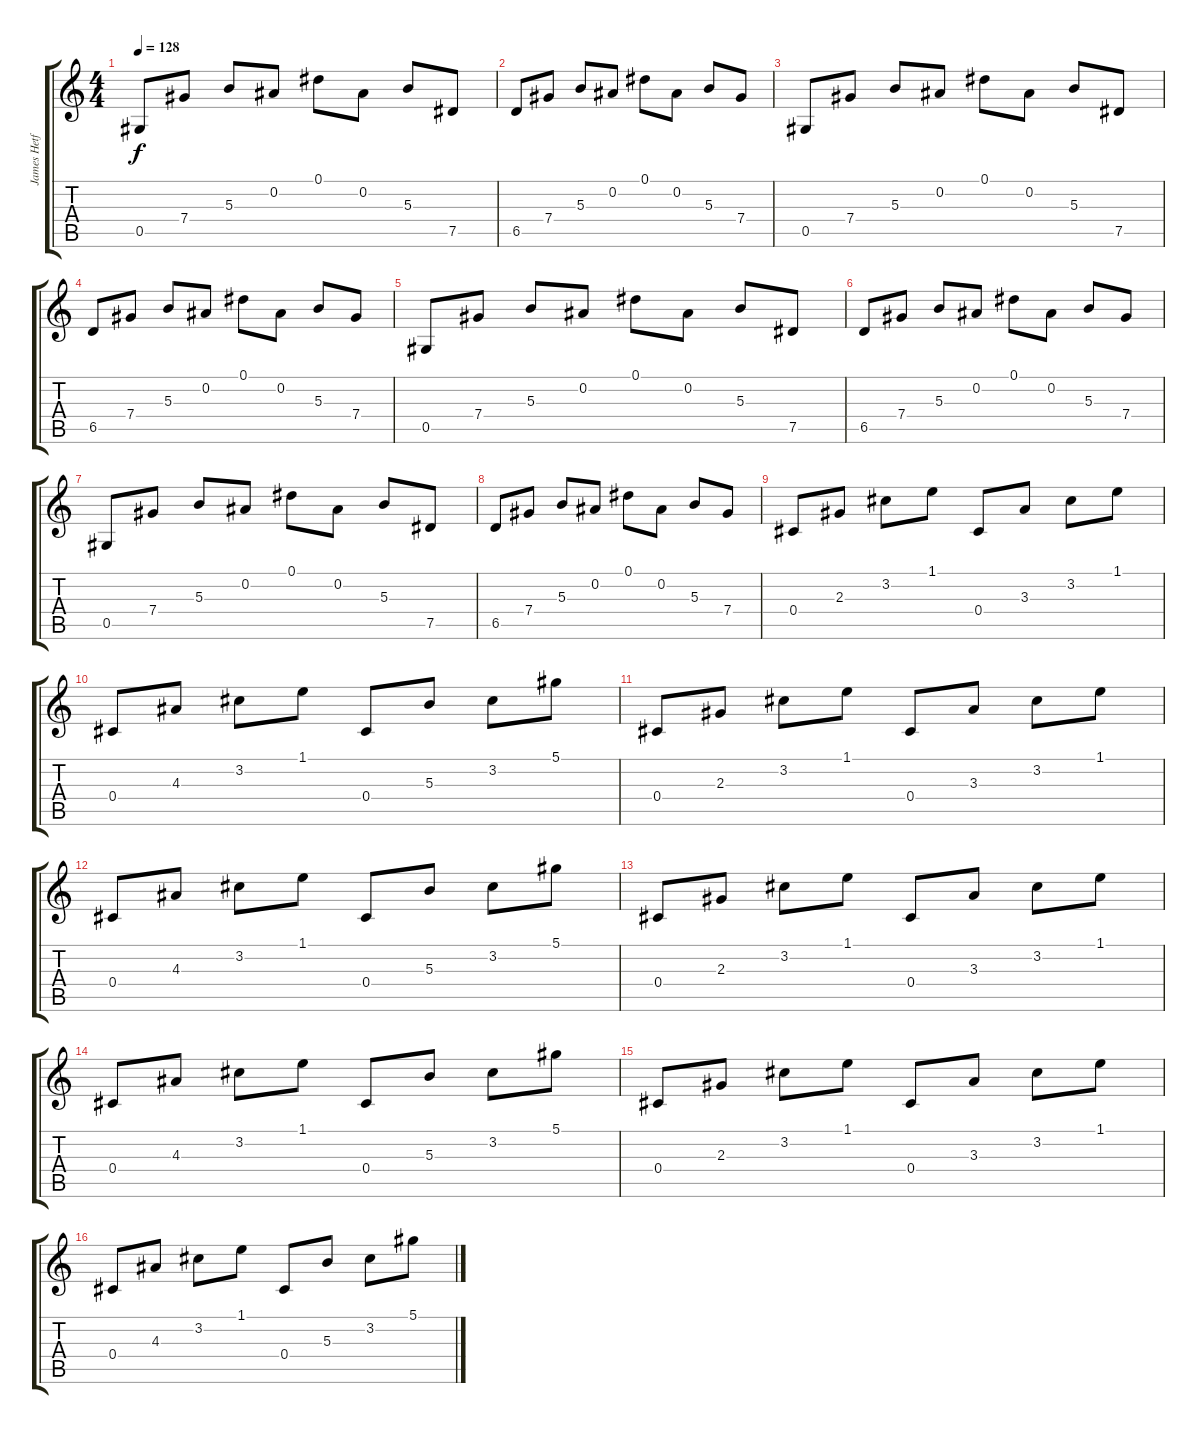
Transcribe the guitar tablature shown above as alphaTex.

\track ("James Hetfield" "James Hetf") {instrument electricguitarjazz}
\staff {score tabs}
\tuning (Eb4 Bb3 Gb3 Db3 Ab2 Eb2) {hide}
\ts (4 4)
\tempo 128
\clef g2
\ks c
0.5.8{dy f} 7.4.8 5.3.8 0.2.8 0.1.8 0.2.8 5.3.8 7.5.8 |
6.5.8 7.4.8 5.3.8 0.2.8 0.1.8 0.2.8 5.3.8 7.4.8 |
0.5.8 7.4.8 5.3.8 0.2.8 0.1.8 0.2.8 5.3.8 7.5.8 |
6.5.8 7.4.8 5.3.8 0.2.8 0.1.8 0.2.8 5.3.8 7.4.8 |
0.5.8 7.4.8 5.3.8 0.2.8 0.1.8 0.2.8 5.3.8 7.5.8 |
6.5.8 7.4.8 5.3.8 0.2.8 0.1.8 0.2.8 5.3.8 7.4.8 |
0.5.8 7.4.8 5.3.8 0.2.8 0.1.8 0.2.8 5.3.8 7.5.8 |
6.5.8 7.4.8 5.3.8 0.2.8 0.1.8 0.2.8 5.3.8 7.4.8 |
0.4.8 2.3.8 3.2.8 1.1.8 0.4.8 3.3.8 3.2.8 1.1.8 |
0.4.8 4.3.8 3.2.8 1.1.8 0.4.8 5.3.8 3.2.8 5.1.8 |
0.4.8 2.3.8 3.2.8 1.1.8 0.4.8 3.3.8 3.2.8 1.1.8 |
0.4.8 4.3.8 3.2.8 1.1.8 0.4.8 5.3.8 3.2.8 5.1.8 |
0.4.8 2.3.8 3.2.8 1.1.8 0.4.8 3.3.8 3.2.8 1.1.8 |
0.4.8 4.3.8 3.2.8 1.1.8 0.4.8 5.3.8 3.2.8 5.1.8 |
0.4.8 2.3.8 3.2.8 1.1.8 0.4.8 3.3.8 3.2.8 1.1.8 |
0.4.8 4.3.8 3.2.8 1.1.8 0.4.8 5.3.8 3.2.8 5.1.8
